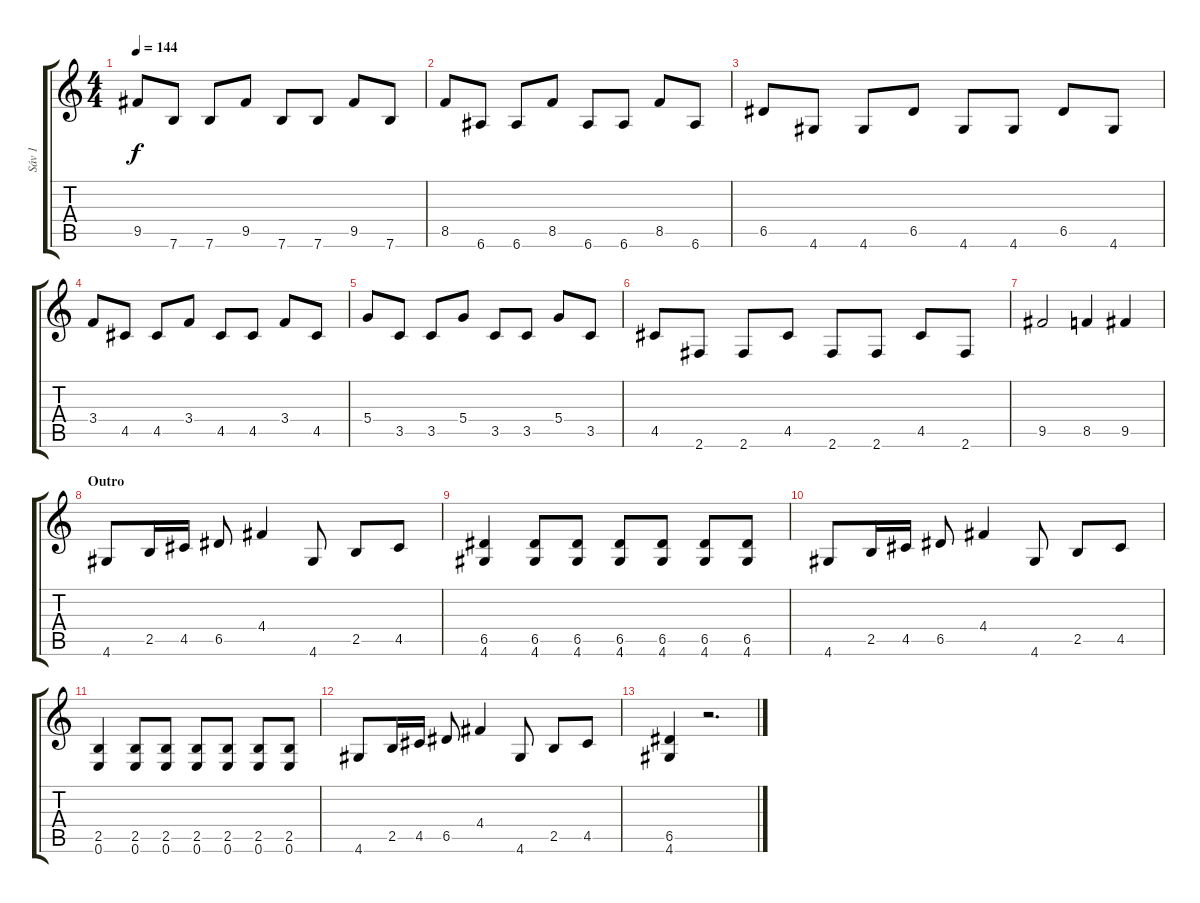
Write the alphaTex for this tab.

\track ("Sáv 1" "Sáv 1") {instrument distortionguitar}
\staff {score tabs}
\tuning (E4 B3 G3 D3 A2 E2) {hide}
\ts (4 4)
\tempo 144
\clef g2
\ks c
9.5.8{dy f} 7.6.8 7.6.8 9.5.8 7.6.8 7.6.8 9.5.8 7.6.8 |
8.5.8 6.6.8 6.6.8 8.5.8 6.6.8 6.6.8 8.5.8 6.6.8 |
6.5.8 4.6.8 4.6.8 6.5.8 4.6.8 4.6.8 6.5.8 4.6.8 |
3.4.8 4.5.8 4.5.8 3.4.8 4.5.8 4.5.8 3.4.8 4.5.8 |
5.4.8 3.5.8 3.5.8 5.4.8 3.5.8 3.5.8 5.4.8 3.5.8 |
4.5.8 2.6.8 2.6.8 4.5.8 2.6.8 2.6.8 4.5.8 2.6.8 |
9.5.2 8.5.4 9.5.4 |
\section ("" "Outro")
4.6.8 2.5.16 4.5.16 6.5.8 4.4.4 4.6.8 2.5.8 4.5.8 |
(6.5 4.6).4 (6.5 4.6).8 (6.5 4.6).8 (6.5 4.6).8 (6.5 4.6).8 (6.5 4.6).8 (6.5 4.6).8 |
4.6.8 2.5.16 4.5.16 6.5.8 4.4.4 4.6.8 2.5.8 4.5.8 |
(2.5 0.6).4 (2.5 0.6).8 (2.5 0.6).8 (2.5 0.6).8 (2.5 0.6).8 (2.5 0.6).8 (2.5 0.6).8 |
4.6.8 2.5.16 4.5.16 6.5.8 4.4.4 4.6.8 2.5.8 4.5.8 |
(6.5 4.6).4 r.2{d}
